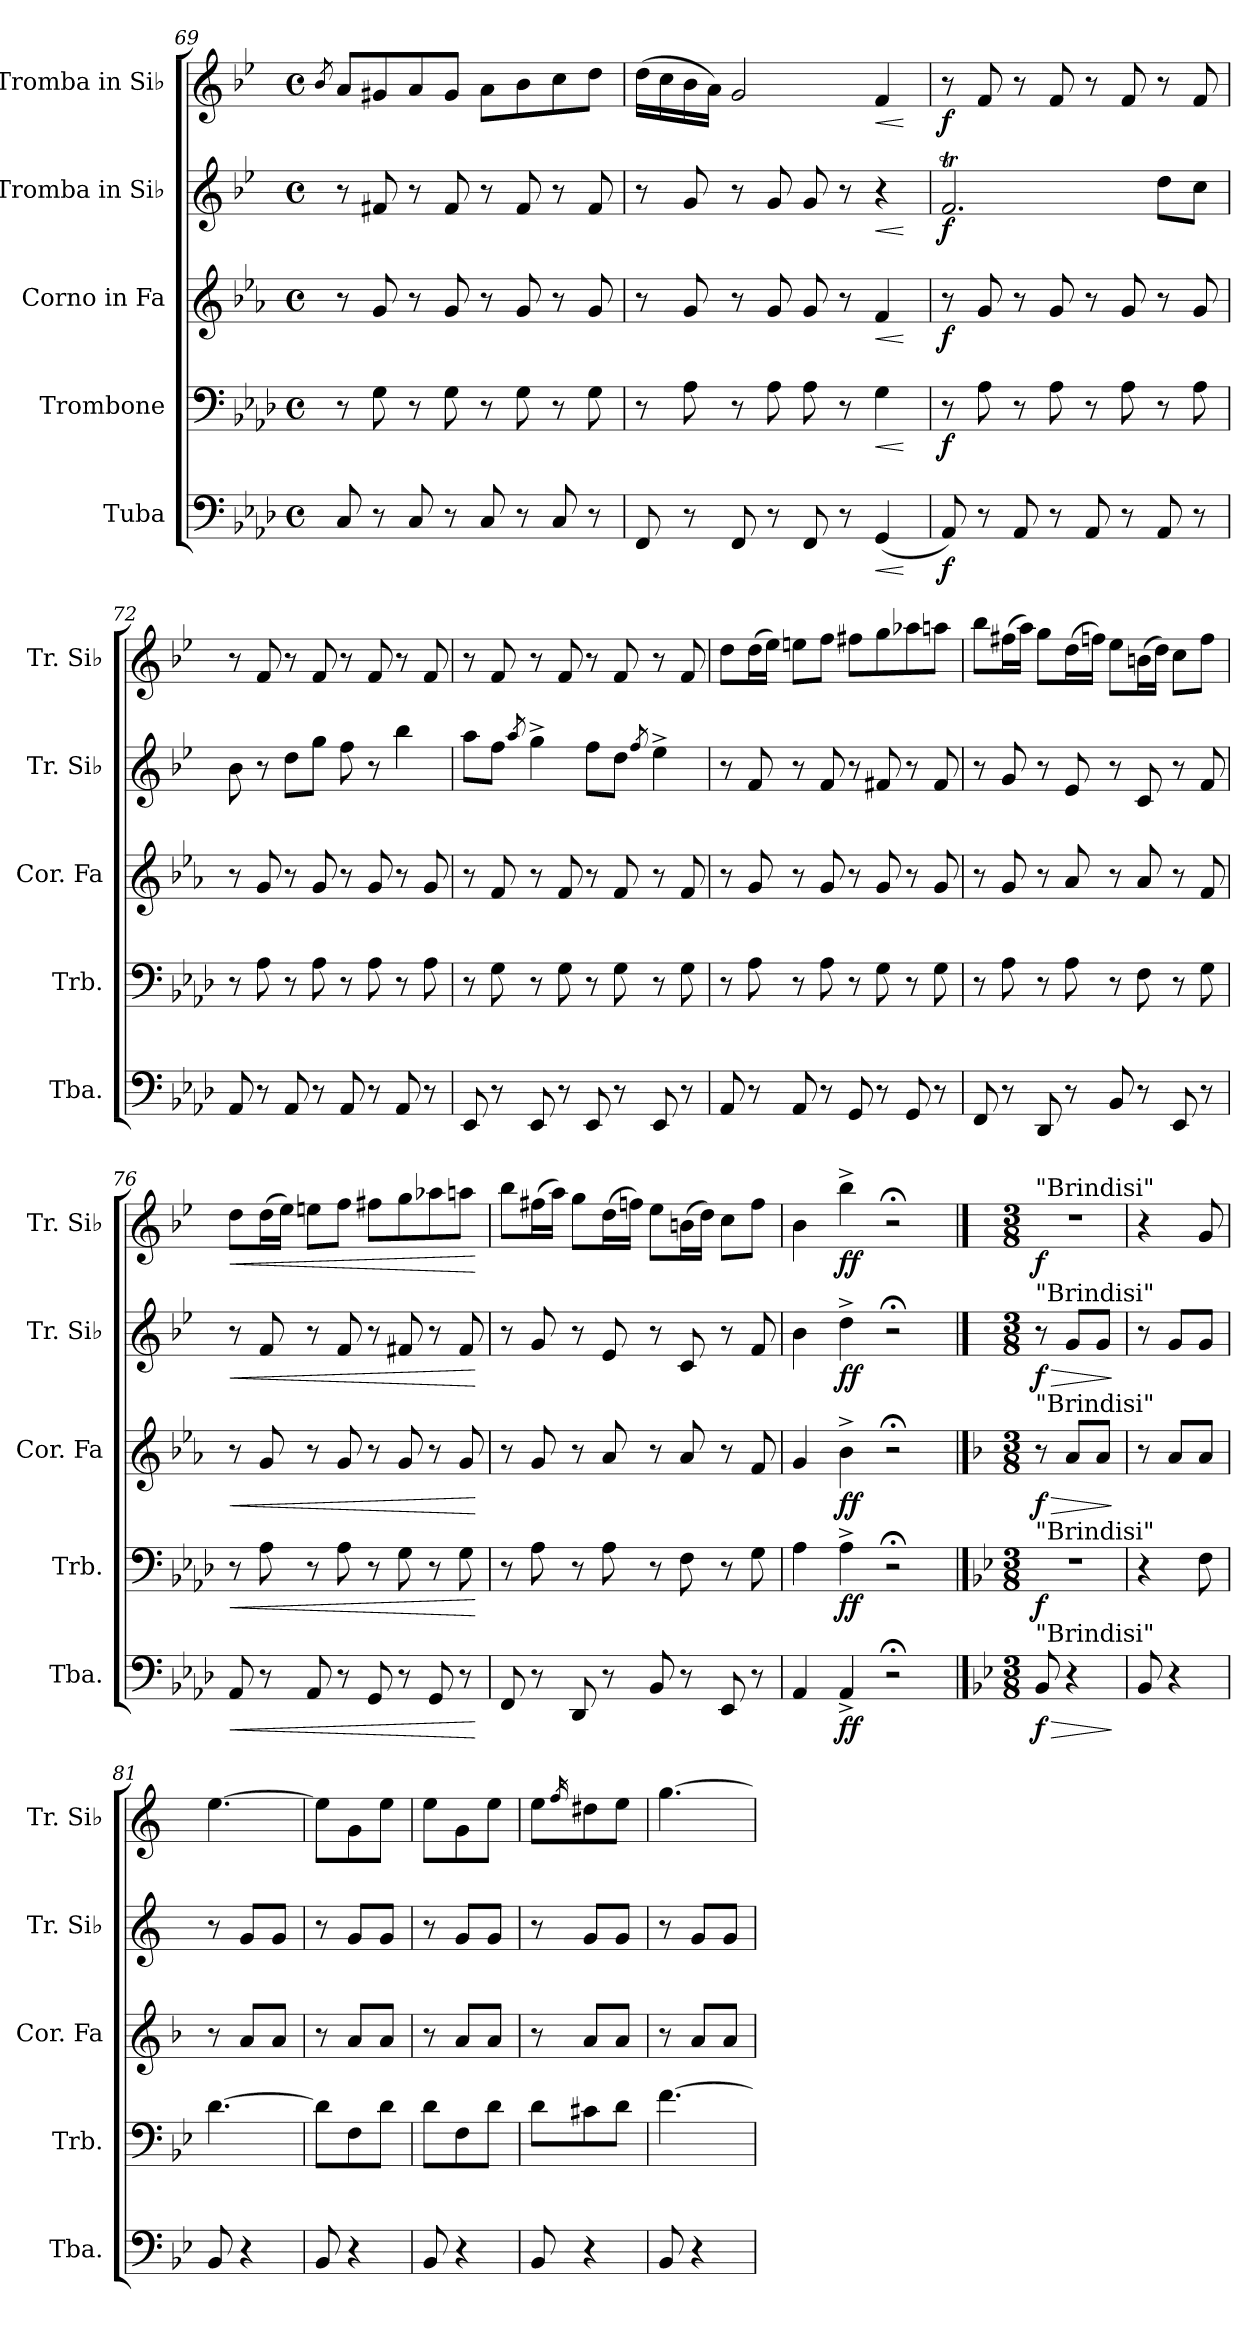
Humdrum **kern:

**kern	**dynam	**kern	**dynam	**kern	**dynam	**kern	**dynam	**kern	**dynam
*part5	*part5	*part4	*part4	*part3	*part3	*part2	*part2	*part1	*part1
*staff5	*staff5	*staff4	*staff4	*staff3	*staff3	*staff2	*staff2	*staff1	*staff1
*I"Tuba	*	*I"Trombone	*	*I"Corno in Fa	*	*I"Tromba in Si♭	*	*I"Tromba in Si♭	*
*I'Tba.	*	*I'Trb.	*	*I'Cor. Fa	*	*I'Tr. Si♭	*	*I'Tr. Si♭	*
*clefF4	*	*clefF4	*	*clefG2	*	*clefG2	*	*clefG2	*
*	*	*	*	*ITrd4c7	*	*ITrd1c2	*	*ITrd1c2	*
*k[b-e-a-d-]	*	*k[b-e-a-d-]	*	*k[b-e-a-d-]	*	*k[b-e-a-d-]	*	*k[b-e-a-d-]	*
*M4/4	*	*M4/4	*	*M4/4	*	*M4/4	*	*M4/4	*
*met(c)	*	*met(c)	*	*met(c)	*	*met(c)	*	*met(c)	*
=69	=69	=69	=69	=69	=69	=69	=69	=69	=69
.	.	.	.	.	.	.	.	8qa-/	.
8C/	.	8r	.	8r	.	8r	.	8g/L	.
8r	.	8G\	.	8c/	.	8en/	.	8f#X/	.
8C/	.	8r	.	8r	.	8r	.	8g/	.
8r	.	8G\	.	8c/	.	8e/	.	8f#/J	.
8C/	.	8r	.	8r	.	8r	.	8g\L	.
8r	.	8G\	.	8c/	.	8e/	.	8a-\	.
8C/	.	8r	.	8r	.	8r	.	8b-\	.
8r	.	8G\	.	8c/	.	8e/	.	8cc\J	.
=70	=70	=70	=70	=70	=70	=70	=70	=70	=70
8FF/	.	8r	.	8r	.	8r	.	(16cc\LL	.
.	.	.	.	.	.	.	.	16b-\	.
8r	.	8A-\	.	8c/	.	8f/	.	16a-\	.
.	.	.	.	.	.	.	.	16g\JJ)	.
8FF/	.	8r	.	8r	.	8r	.	2f/	.
8r	.	8A-\	.	8c/	.	8f/	.	.	.
8FF/	.	8A-\	.	8c/	.	8f/	.	.	.
8r	.	8r	.	8r	.	8r	.	.	.
!	!LO:HP:b	!	!	!	!	!	!	!	!
!	!LO:HP:n=1:b	!	!LO:HP:b	!	!LO:HP:b	!	!LO:HP:b	!	!LO:HP:b
(4GG/	< <	4G\	<	4B-/	<	4r	<	4e-/	<
.	[	.	[	.	[	.	[	.	[
!!LO:LB:g=z
=71	=71	=71	=71	=71	=71	=71	=71	=71	=71
!	!LO:DY:b	!	!LO:DY:b	!	!LO:DY:b	!	!LO:DY:b	!	!LO:DY:b
8AA-/)	f	8r	f	8r	f	2.e-T/	f	8r	f
8r	[	8A-\	.	8c/	.	.	.	8e-/	.
8AA-/	.	8r	.	8r	.	.	.	8r	.
8r	.	8A-\	.	8c/	.	.	.	8e-/	.
8AA-/	.	8r	.	8r	.	.	.	8r	.
8r	.	8A-\	.	8c/	.	.	.	8e-/	.
8AA-/	.	8r	.	8r	.	8cc\L	.	8r	.
8r	.	8A-\	.	8c/	.	8b-\J	.	8e-/	.
=72	=72	=72	=72	=72	=72	=72	=72	=72	=72
8AA-/	.	8r	.	8r	.	8a-\	.	8r	.
8r	.	8A-\	.	8c/	.	8r	.	8e-/	.
8AA-/	.	8r	.	8r	.	8cc\L	.	8r	.
8r	.	8A-\	.	8c/	.	8ff\J	.	8e-/	.
8AA-/	.	8r	.	8r	.	8ee-\	.	8r	.
8r	.	8A-\	.	8c/	.	8r	.	8e-/	.
8AA-/	.	8r	.	8r	.	4aa-\	.	8r	.
8r	.	8A-\	.	8c/	.	.	.	8e-/	.
=73	=73	=73	=73	=73	=73	=73	=73	=73	=73
8EE-/	.	8r	.	8r	.	8gg\L	.	8r	.
8r	.	8G\	.	8B-/	.	8ee-\J	.	8e-/	.
.	.	.	.	.	.	8qgg/	.	.	.
8EE-/	.	8r	.	8r	.	4ff^\	.	8r	.
8r	.	8G\	.	8B-/	.	.	.	8e-/	.
8EE-/	.	8r	.	8r	.	8ee-\L	.	8r	.
8r	.	8G\	.	8B-/	.	8cc\J	.	8e-/	.
.	.	.	.	.	.	8qee-/	.	.	.
8EE-/	.	8r	.	8r	.	4dd-^\	.	8r	.
8r	.	8G\	.	8B-/	.	.	.	8e-/	.
=74	=74	=74	=74	=74	=74	=74	=74	=74	=74
8AA-/	.	8r	.	8r	.	8r	.	8cc\L	.
8r	.	8A-\	.	8c/	.	8e-/	.	(16cc\L	.
.	.	.	.	.	.	.	.	16dd-\JJ)	.
8AA-/	.	8r	.	8r	.	8r	.	8ddn\L	.
8r	.	8A-\	.	8c/	.	8e-/	.	8ee-\J	.
8GG/	.	8r	.	8r	.	8r	.	8een\L	.
8r	.	8G\	.	8c/	.	8en/	.	8ff\	.
8GG/	.	8r	.	8r	.	8r	.	8gg-X\	.
8r	.	8G\	.	8c/	.	8e/	.	8ggn\J	.
!!LO:LB:g=z
=75	=75	=75	=75	=75	=75	=75	=75	=75	=75
8FF/	.	8r	.	8r	.	8r	.	8aa-\L	.
8r	.	8A-\	.	8c/	.	8f/	.	(16een\L	.
.	.	.	.	.	.	.	.	16gg\JJ)	.
8DD-/	.	8r	.	8r	.	8r	.	8ff\L	.
8r	.	8A-\	.	8d-/	.	8d-/	.	(16cc\L	.
.	.	.	.	.	.	.	.	16ee-X\JJ)	.
8BB-/	.	8r	.	8r	.	8r	.	8dd-\L	.
8r	.	8F\	.	8d-/	.	8B-/	.	(16an\L	.
.	.	.	.	.	.	.	.	16cc\JJ)	.
8EE-/	.	8r	.	8r	.	8r	.	8b-\L	.
8r	.	8G\	.	8B-/	.	8e-/	.	8ee-\J	.
=76	=76	=76	=76	=76	=76	=76	=76	=76	=76
!	!LO:HP:b	!	!LO:HP:b	!	!LO:HP:b	!	!LO:HP:b	!	!LO:HP:b
8AA-/	<	8r	<	8r	<	8r	<	8cc\L	<
8r	.	8A-\	.	8c/	.	8e-/	.	(16cc\L	.
.	.	.	.	.	.	.	.	16dd-\JJ)	.
8AA-/	.	8r	.	8r	.	8r	.	8ddn\L	.
8r	.	8A-\	.	8c/	.	8e-/	.	8ee-\J	.
8GG/	.	8r	.	8r	.	8r	.	8een\L	.
8r	.	8G\	.	8c/	.	8en/	.	8ff\	.
8GG/	.	8r	.	8r	.	8r	.	8gg-X\	.
8r	.	8G\	.	8c/	.	8e/	.	8ggn\J	.
.	[	.	[	.	[	.	[	.	[
=77	=77	=77	=77	=77	=77	=77	=77	=77	=77
8FF/	.	8r	.	8r	.	8r	.	8aa-\L	.
8r	.	8A-\	.	8c/	.	8f/	.	(16een\L	.
.	.	.	.	.	.	.	.	16gg\JJ)	.
8DD-/	.	8r	.	8r	.	8r	.	8ff\L	.
8r	.	8A-\	.	8d-/	.	8d-/	.	(16cc\L	.
.	.	.	.	.	.	.	.	16ee-X\JJ)	.
8BB-/	.	8r	.	8r	.	8r	.	8dd-\L	.
8r	.	8F\	.	8d-/	.	8B-/	.	(16an\L	.
.	.	.	.	.	.	.	.	16cc\JJ)	.
8EE-/	.	8r	.	8r	.	8r	.	8b-\L	.
8r	.	8G\	.	8B-/	.	8e-/	.	8ee-\J	.
=78	=78	=78	=78	=78	=78	=78	=78	=78	=78
4AA-/	.	4A-\	.	4c/	.	4a-\	.	4a-\	.
!	!LO:DY:b	!	!LO:DY:b	!	!LO:DY:b	!	!LO:DY:b	!	!LO:DY:b
4AA-^/	ff	4A-^\	ff	4e-^\	ff	4cc^\	ff	4aa-^\	ff
2r;<	.	2r;<	.	2r;<	.	2r;<	.	2r;<	.
!!LO:PB:g=z
==79	==79	==79	==79	==79	==79	==79	==79	==79	==79
*k[b-e-]	*	*k[b-e-]	*	*k[b-e-]	*	*k[b-e-]	*	*k[b-e-]	*
*M3/8	*	*M3/8	*	*M3/8	*	*M3/8	*	*M3/8	*
*	*	*	*	*	*	*	*	*MM114	*
!	!	!	!	!	!	!	!	!LO:TX:a:t="Brindisi"	!
!	!	!	!	!	!	!LO:TX:a:t="Brindisi"	!	!	!
!	!	!	!	!LO:TX:a:t="Brindisi"	!	!	!	!	!
!	!	!LO:TX:a:t="Brindisi"	!	!	!	!	!	!	!
!LO:TX:a:t="Brindisi"	!	!	!	!	!	!	!	!	!
!	!LO:HP:b	!	!	!	!LO:HP:b	!	!LO:HP:b	!	!
!	!LO:DY:n=1:b	!	!LO:DY:b	!	!LO:DY:n=1:b	!	!LO:DY:n=1:b	!	!LO:DY:b
8BB-/	> f	4.r	f	8r	> f	8r	> f	4.r	f
4r	.	.	.	8d/L	.	8f/L	.	.	.
.	.	.	.	8d/J	.	8f/J	.	.	.
.	]	.	.	.	]	.	]	.	.
=80	=80	=80	=80	=80	=80	=80	=80	=80	=80
8BB-/	.	4r	.	8r	.	8r	.	4r	.
4r	.	.	.	8d/L	.	8f/L	.	.	.
.	.	8F\	.	8d/J	.	8f/J	.	8f/	.
=81	=81	=81	=81	=81	=81	=81	=81	=81	=81
8BB-/	.	[4.d\	.	8r	.	8r	.	[4.dd\	.
4r	.	.	.	8d/L	.	8f/L	.	.	.
.	.	.	.	8d/J	.	8f/J	.	.	.
=82	=82	=82	=82	=82	=82	=82	=82	=82	=82
8BB-/	.	8d\L]	.	8r	.	8r	.	8dd\L]	.
4r	.	8F\	.	8d/L	.	8f/L	.	8f\	.
.	.	8d\J	.	8d/J	.	8f/J	.	8dd\J	.
=83	=83	=83	=83	=83	=83	=83	=83	=83	=83
8BB-/	.	8d\L	.	8r	.	8r	.	8dd\L	.
4r	.	8F\	.	8d/L	.	8f/L	.	8f\	.
.	.	8d\J	.	8d/J	.	8f/J	.	8dd\J	.
=84	=84	=84	=84	=84	=84	=84	=84	=84	=84
8BB-/	.	8d\L	.	8r	.	8r	.	8dd\L	.
.	.	.	.	.	.	.	.	16qee-/	.
4r	.	8c#X\	.	8d/L	.	8f/L	.	8cc#X\	.
.	.	8d\J	.	8d/J	.	8f/J	.	8dd\J	.
=85	=85	=85	=85	=85	=85	=85	=85	=85	=85
8BB-/	.	[4.f\	.	8r	.	8r	.	[4.ff\	.
4r	.	.	.	8d/L	.	8f/L	.	.	.
.	.	.	.	8d/J	.	8f/J	.	.	.
=	=	=	=	=	=	=	=	=	=
*-	*-	*-	*-	*-	*-	*-	*-	*-	*-
